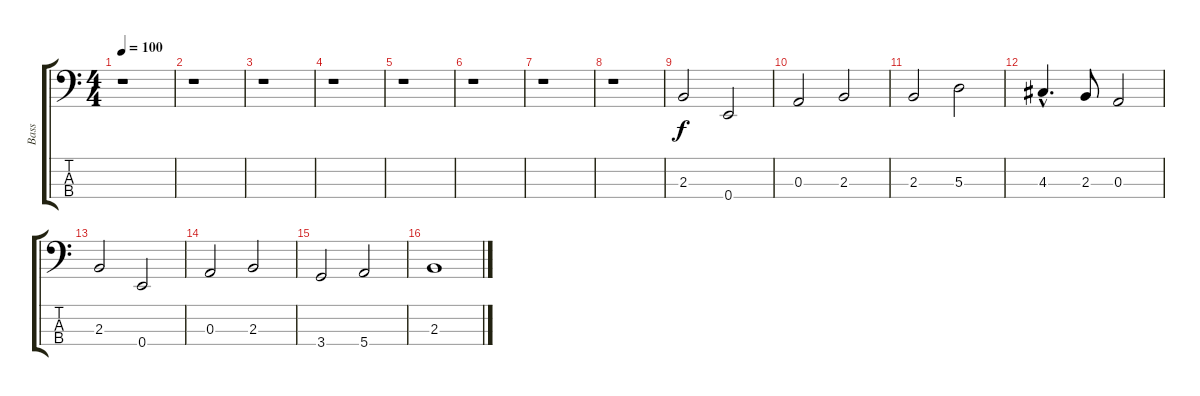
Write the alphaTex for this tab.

\track ("Bass" "Bass") {instrument electricbassfinger}
\staff {score tabs}
\tuning (G2 D2 A1 E1) {hide}
\ts (4 4)
\tempo 100
\clef f4
\ks c
r.1{dy f instrument electricbassfinger} |
r.1 |
r.1 |
r.1 |
r.1 |
r.1 |
r.1 |
r.1 |
2.3.2 0.4.2 |
0.3.2 2.3.2 |
2.3.2 5.3.2 |
4.3{hac}.4{d} 2.3.8 0.3.2 |
2.3.2 0.4.2 |
0.3.2 2.3.2 |
3.4.2 5.4.2 |
2.3.1
